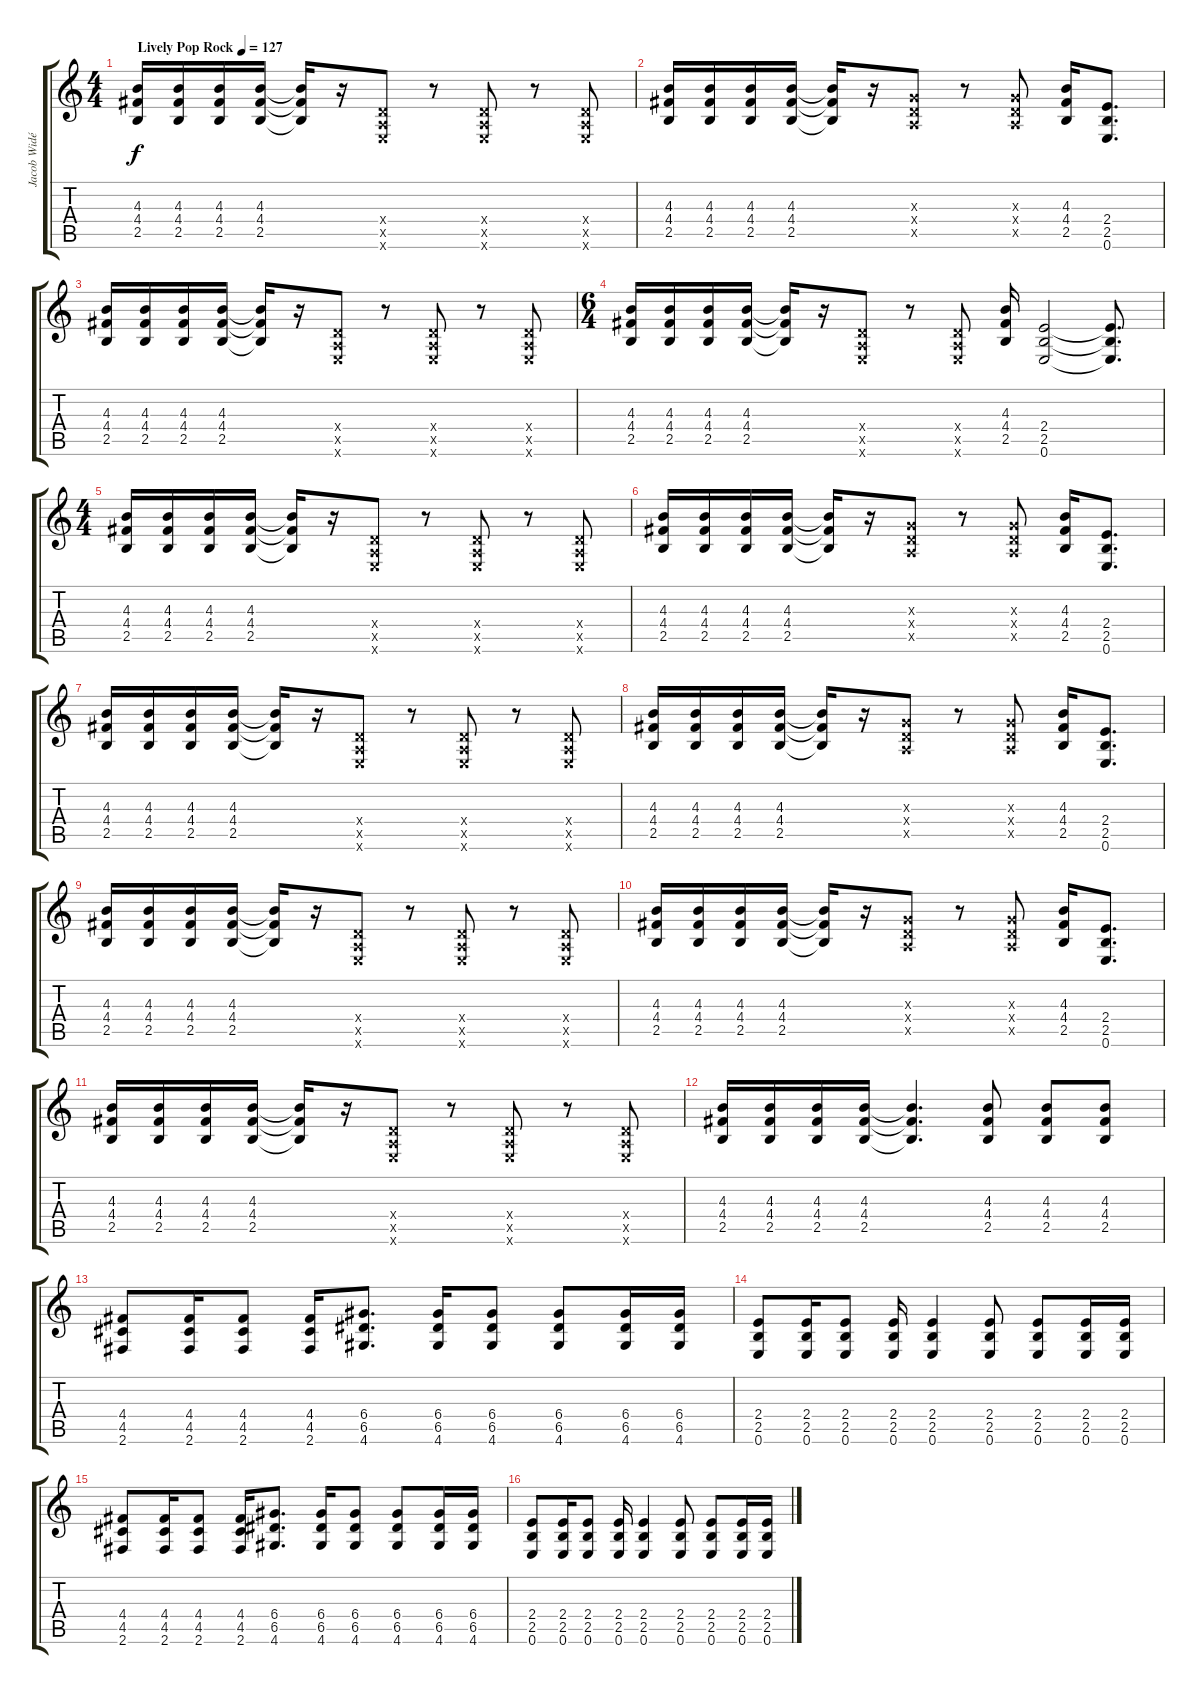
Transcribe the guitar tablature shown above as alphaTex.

\track ("Jacob Widén" "Jacob Widé") {instrument distortionguitar}
\staff {score tabs}
\tuning (E4 B3 G3 D3 A2 E2) {hide}
\ts (4 4)
\tempo (127 "Lively Pop Rock")
\clef g2
\ks c
(4.3 4.4 2.5).16{dy f instrument distortionguitar} (4.3 4.4 2.5).16 (4.3 4.4 2.5).16 (4.3 4.4 2.5).16 (4.3{t} 4.4{t} 2.5{t}).16 r.16 (0.4{x} 0.5{x} 0.6{x}).8 r.8 (0.4{x} 0.5{x} 0.6{x}).8 r.8 (0.4{x} 0.5{x} 0.6{x}).8 |
(4.3 4.4 2.5).16 (4.3 4.4 2.5).16 (4.3 4.4 2.5).16 (4.3 4.4 2.5).16 (4.3{t} 4.4{t} 2.5{t}).16 r.16 (0.3{x} 0.4{x} 0.5{x}).8 r.8 (0.3{x} 0.4{x} 0.5{x}).8 (4.3 4.4 2.5).16 (2.4 2.5 0.6).8{d} |
(4.3 4.4 2.5).16 (4.3 4.4 2.5).16 (4.3 4.4 2.5).16 (4.3 4.4 2.5).16 (4.3{t} 4.4{t} 2.5{t}).16 r.16 (0.4{x} 0.5{x} 0.6{x}).8 r.8 (0.4{x} 0.5{x} 0.6{x}).8 r.8 (0.4{x} 0.5{x} 0.6{x}).8 |
\ts (6 4)
(4.3 4.4 2.5).16 (4.3 4.4 2.5).16 (4.3 4.4 2.5).16 (4.3 4.4 2.5).16 (4.3{t} 4.4{t} 2.5{t}).16 r.16 (0.4{x} 0.5{x} 0.6{x}).8 r.8 (0.4{x} 0.5{x} 0.6{x}).8 (4.3 4.4 2.5).16 (2.4 2.5 0.6).2 (2.4{t} 2.5{t} 0.6{t}).8{d} |
\ts (4 4)
(4.3 4.4 2.5).16 (4.3 4.4 2.5).16 (4.3 4.4 2.5).16 (4.3 4.4 2.5).16 (4.3{t} 4.4{t} 2.5{t}).16 r.16 (0.4{x} 0.5{x} 0.6{x}).8 r.8 (0.4{x} 0.5{x} 0.6{x}).8 r.8 (0.4{x} 0.5{x} 0.6{x}).8 |
(4.3 4.4 2.5).16 (4.3 4.4 2.5).16 (4.3 4.4 2.5).16 (4.3 4.4 2.5).16 (4.3{t} 4.4{t} 2.5{t}).16 r.16 (0.3{x} 0.4{x} 0.5{x}).8 r.8 (0.3{x} 0.4{x} 0.5{x}).8 (4.3 4.4 2.5).16 (2.4 2.5 0.6).8{d} |
(4.3 4.4 2.5).16 (4.3 4.4 2.5).16 (4.3 4.4 2.5).16 (4.3 4.4 2.5).16 (4.3{t} 4.4{t} 2.5{t}).16 r.16 (0.4{x} 0.5{x} 0.6{x}).8 r.8 (0.4{x} 0.5{x} 0.6{x}).8 r.8 (0.4{x} 0.5{x} 0.6{x}).8 |
(4.3 4.4 2.5).16 (4.3 4.4 2.5).16 (4.3 4.4 2.5).16 (4.3 4.4 2.5).16 (4.3{t} 4.4{t} 2.5{t}).16 r.16 (0.3{x} 0.4{x} 0.5{x}).8 r.8 (0.3{x} 0.4{x} 0.5{x}).8 (4.3 4.4 2.5).16 (2.4 2.5 0.6).8{d} |
(4.3 4.4 2.5).16 (4.3 4.4 2.5).16 (4.3 4.4 2.5).16 (4.3 4.4 2.5).16 (4.3{t} 4.4{t} 2.5{t}).16 r.16 (0.4{x} 0.5{x} 0.6{x}).8 r.8 (0.4{x} 0.5{x} 0.6{x}).8 r.8 (0.4{x} 0.5{x} 0.6{x}).8 |
(4.3 4.4 2.5).16 (4.3 4.4 2.5).16 (4.3 4.4 2.5).16 (4.3 4.4 2.5).16 (4.3{t} 4.4{t} 2.5{t}).16 r.16 (0.3{x} 0.4{x} 0.5{x}).8 r.8 (0.3{x} 0.4{x} 0.5{x}).8 (4.3 4.4 2.5).16 (2.4 2.5 0.6).8{d} |
(4.3 4.4 2.5).16 (4.3 4.4 2.5).16 (4.3 4.4 2.5).16 (4.3 4.4 2.5).16 (4.3{t} 4.4{t} 2.5{t}).16 r.16 (0.4{x} 0.5{x} 0.6{x}).8 r.8 (0.4{x} 0.5{x} 0.6{x}).8 r.8 (0.4{x} 0.5{x} 0.6{x}).8 |
(4.3 4.4 2.5).16 (4.3 4.4 2.5).16 (4.3 4.4 2.5).16 (4.3 4.4 2.5).16 (4.3{t} 4.4{t} 2.5{t}).4{d} (4.3 4.4 2.5).8 (4.3 4.4 2.5).8 (4.3 4.4 2.5).8 |
(4.4 4.5 2.6).8 (4.4 4.5 2.6).16 (4.4 4.5 2.6).8 (4.4 4.5 2.6).16 (6.4 6.5 4.6).8{d} (6.4 6.5 4.6).16 (6.4 6.5 4.6).8 (6.4 6.5 4.6).8 (6.4 6.5 4.6).16 (6.4 6.5 4.6).16 |
(2.4 2.5 0.6).8 (2.4 2.5 0.6).16 (2.4 2.5 0.6).8 (2.4 2.5 0.6).16 (2.4 2.5 0.6).4 (2.4 2.5 0.6).8 (2.4 2.5 0.6).8 (2.4 2.5 0.6).16 (2.4 2.5 0.6).16 |
(4.4 4.5 2.6).8 (4.4 4.5 2.6).16 (4.4 4.5 2.6).8 (4.4 4.5 2.6).16 (6.4 6.5 4.6).8{d} (6.4 6.5 4.6).16 (6.4 6.5 4.6).8 (6.4 6.5 4.6).8 (6.4 6.5 4.6).16 (6.4 6.5 4.6).16 |
(2.4 2.5 0.6).8 (2.4 2.5 0.6).16 (2.4 2.5 0.6).8 (2.4 2.5 0.6).16 (2.4 2.5 0.6).4 (2.4 2.5 0.6).8 (2.4 2.5 0.6).8 (2.4 2.5 0.6).16 (2.4 2.5 0.6).16
